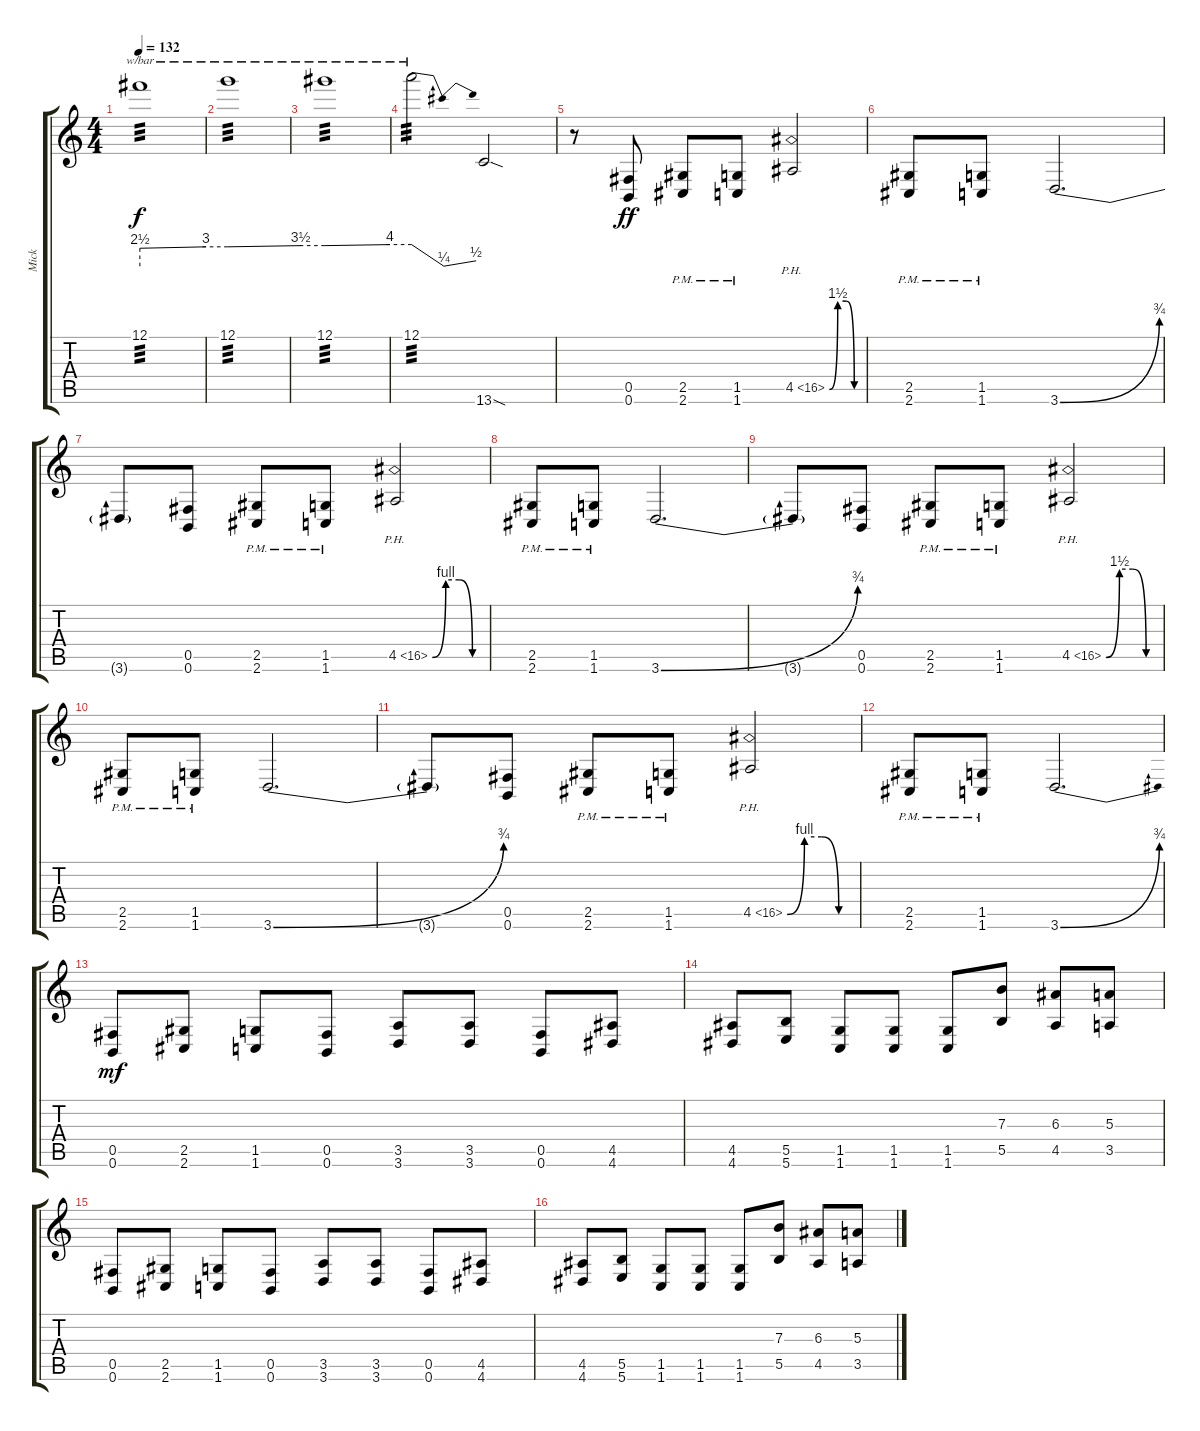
\track ("Mick" "Mick") {instrument distortionguitar}
\staff {score tabs}
\tuning (Db4 Ab3 E3 B2 Gb2 B1) {hide}
\ts (4 4)
\tempo 132
\clef g2
\ks c
12.1.1{tbe (custom default 0 10 45 12 60 12) tp 3 dy f} |
12.1.1{tbe (custom default 0 12 45 14 60 14) tp 3} |
12.1.1{tbe (custom default 0 14 45 16 60 16) tp 3} |
12.1.2{tbe (dip default 0 16 30 1 60 2) tp 3} 13.6{sod}.2 |
r.8 (0.5 0.6).8{dy ff} (2.5{pm} 2.6{pm}).8 (1.5{pm} 1.6{pm}).8 4.5{be (custom 0 0 15 6 30 6 45 0 60 0) ph 12}.2 |
(2.5{pm} 2.6{pm}).8 (1.5{pm} 1.6{pm}).8 3.6{be (bend 0 0 60 3)}.2{d} |
3.6{t}.8 (0.5 0.6).8 (2.5{pm} 2.6{pm}).8 (1.5{pm} 1.6{pm}).8 4.5{be (custom 0 0 15 4 30 4 45 0 60 0) ph 12}.2 |
(2.5{pm} 2.6{pm}).8 (1.5{pm} 1.6{pm}).8 3.6{be (bend 0 0 60 3)}.2{d} |
3.6{t}.8 (0.5 0.6).8 (2.5{pm} 2.6{pm}).8 (1.5{pm} 1.6{pm}).8 4.5{be (custom 0 0 15 6 30 6 45 0 60 0) ph 12}.2 |
(2.5{pm} 2.6{pm}).8 (1.5{pm} 1.6{pm}).8 3.6{be (bend 0 0 60 3)}.2{d} |
3.6{t}.8 (0.5 0.6).8 (2.5{pm} 2.6{pm}).8 (1.5{pm} 1.6{pm}).8 4.5{be (custom 0 0 15 4 30 4 45 0 60 0) ph 12}.2 |
(2.5{pm} 2.6{pm}).8 (1.5{pm} 1.6{pm}).8 3.6{be (bend 0 0 60 3)}.2{d} |
(0.5 0.6).8{dy mf} (2.5 2.6).8 (1.5 1.6).8 (0.5 0.6).8 (3.5 3.6).8 (3.5 3.6).8 (0.5 0.6).8 (4.5 4.6).8 |
(4.5 4.6).8 (5.5 5.6).8 (1.5 1.6).8 (1.5 1.6).8 (1.5 1.6).8 (7.3 5.5).8 (6.3 4.5).8 (5.3 3.5).8 |
(0.5 0.6).8 (2.5 2.6).8 (1.5 1.6).8 (0.5 0.6).8 (3.5 3.6).8 (3.5 3.6).8 (0.5 0.6).8 (4.5 4.6).8 |
(4.5 4.6).8 (5.5 5.6).8 (1.5 1.6).8 (1.5 1.6).8 (1.5 1.6).8 (7.3 5.5).8 (6.3 4.5).8 (5.3 3.5).8
